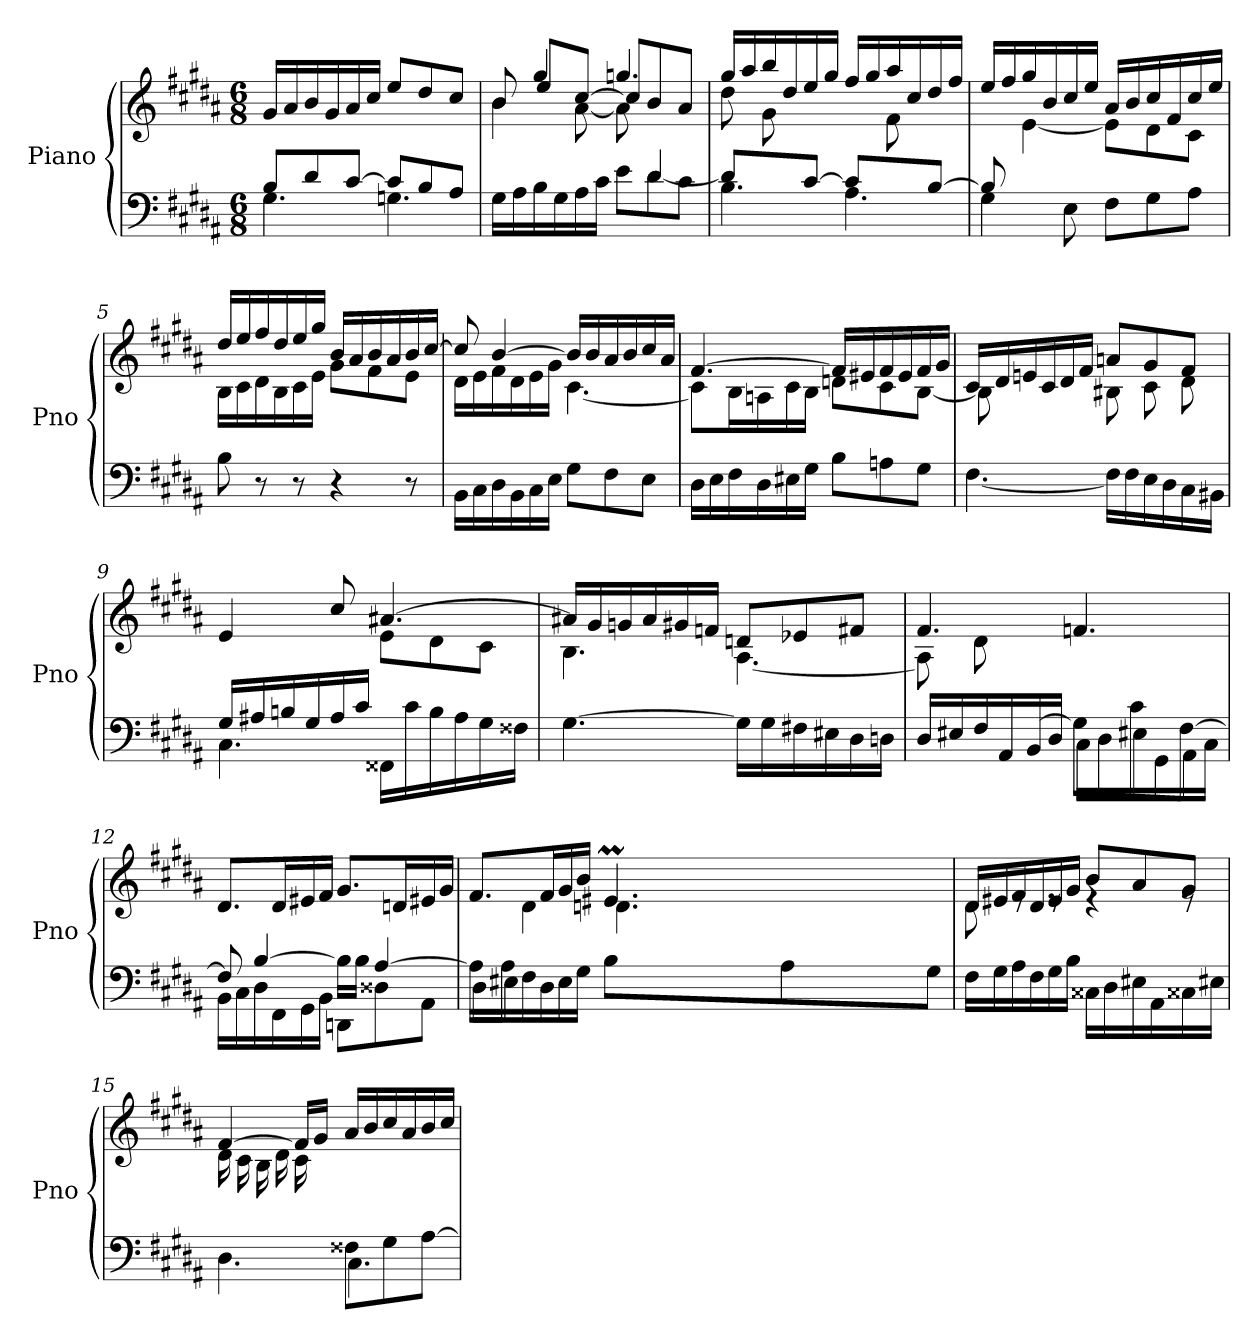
**kern	**kern
*part1	*part1
*staff2	*staff1
*I"Piano	*
*I'Pno	*
*clefF4	*clefG2
*k[f#c#g#d#a#]	*k[f#c#g#d#a#]
*M6/8	*M6/8
=1	=1
*^	*
8B/L	4.G#\	16g#/LL
.	.	16a#/
8d#/	.	16b/
.	.	16g#/
[8c#/J	.	16a#/
.	.	16cc#/JJ
8c#/L]	4.Gni\	8ee/L
8B/	.	8dd#/
8A#/J	.	8cc#/J
=2	=2	=2
*^	*	*^
*	*	*^	*	*^
*	*	*	*	*	*	*^
2ryy	8ryy	16G#\LL	2ryy	8b/	4b\	8ryy	2ryy
.	.	16A#\	.	.	.	.	.
.	2ryy	16B\	.	4gg#/	.	8ee/L	.
.	.	16G#\	.	.	.	.	.
.	.	16A#\	.	.	[8a#\	[8cc#/J	.
.	.	16c#\JJ	.	.	.	.	.
.	.	8e\L	.	4.ggni/	8a#\]	8cc#/L]	.
4ryy	.	8d#\	[4d#/	.	4ryy	8b/	4ryy
.	8ryy	8c#\J	.	.	.	8a#/J	.
*	*	*v	*v	*	*	*	*
*	*	*	*	*	*v	*v
=3	=3	=3	=3	=3	=3
8ryy	4.B\	8d#/L]	16gg#/LL	8dd#\	8ryy
.	.	.	16aa#/	.	.
2ryy	.	8ryy	16bb/	2ryy	8g#\
.	.	.	16dd#/	.	.
.	.	[8c#/J	16ee/	.	4ryy
.	.	.	16gg#/JJ	.	.
.	4.A#\	8c#/L]	16ff#/LL	.	.
.	.	.	16gg#/	.	.
.	.	8ryy	16aa#/	.	8f#\
.	.	.	16cc#/	.	.
8ryy	.	[8B/J	16dd#/	8ryy	8ryy
.	.	.	16ff#/JJ	.	.
*	*v	*v	*	*	*
*	*	*	*v	*v
=4	=4	=4	=4
4G#\	8B/]	16ee/LL	8ryy
.	.	16ff#/	.
.	2ryy	16gg#/	[4e\
.	.	16b/	.
8E\	.	16cc#/	.
.	.	16ee/JJ	.
8F#\L	.	16a#/LL	8e\L]
.	.	16b/	.
8G#\	.	16cc#/	8d#\
.	.	16f#/	.
8A#\J	8ryy	16cc#/	8c#\J
.	.	16ee/JJ	.
*v	*v	*	*
!!LO:LB:g=z	!!
=5	=5	=5
8B\	16dd#/LL	16B\LL
.	16ee/	16c#\
8r	16ff#/	16d#\
.	16dd#/	16B\
8r	16ee/	16c#\
.	16gg#/JJ	16e\JJ
4r	16b/LL	8g#\L
.	16a#/	.
.	16b/	8f#\
.	16a#/	.
8r	16b/	8e\J
.	[16cc#/JJ	.
=6	=6	=6
16BB\LL	8cc#/]	16d#\LL
16C#\	.	16e\
16D#\	[4b/	16f#\
16BB\	.	16d#\
16C#\	.	16e\
16E\JJ	.	16g#\JJ
8G#\L	16b/LL]	[4.c#\
.	16b/	.
8F#\	16a#/	.
.	16b/	.
8E\J	16cc#/	.
.	16a#/JJ	.
=7	=7	=7
16D#\LL	[4.f#/	8c#\L]
16E\	.	.
16F#\	.	16B\L
16D#\	.	16An\
16E#X\	.	16c#\
16G#\JJ	.	16B\JJ
8B\L	16f#/LL]	8dn\L
.	16e#X/	.
8An\	16f#/	8c#\
.	16e#/	.
8G#\J	16f#/	[8B\J
.	16g#/JJ	.
!!LO:LB:g=z	!!
=8	=8	=8
*^	*	*
8ryy	[4.F#\	16c#/LL	8B\L]
.	.	16d#/	.
16An/L	.	16en/	4ryy
16G#/	.	16c#/	.
16A/	.	16d#/	.
16F#/JJ	.	16f#/JJ	.
4.ryy	16F#\LL]	8an/L	8B#X\L
.	16F#\	.	.
.	16E\	8g#/	8c#\
.	16D#\	.	.
.	16C#\	8f#/J	8d#\J
.	16BB#X\JJ	.	.
=9	=9	=9	=9
16G#/LL	4.C#\	4e/	4.ryy
16A#X/	.	.	.
16Bn/	.	.	.
16G#/	.	.	.
16A#/	.	8cc#/	.
16c#/JJ	.	.	.
4.ryy	16FF##X\LL	[4.a#X/	8e\L
.	16c#\	.	.
.	16B\	.	8d#\
.	16A#\	.	.
.	16G#\	.	8c#\J
.	16F##X\JJ	.	.
*v	*v	*	*
=10	=10	=10
[4.G#\	16a#X/LL]	4.B\
.	16g#/	.
.	16gni/	.
.	16a#/	.
.	16g#/	.
.	16fni/JJ	.
16G#\LL]	8dni/L	[4.A#\
16G#\	.	.
16F#X\	8e-Xi/	.
16E#X\	.	.
16D#\	8f#Xi/J	.
16Dni\JJ	.	.
!!LO:LB:g=z	!!
=11	=11	=11
*^	*	*
4ryy	16D#/LL	4.f#/	8A#\L]
.	16E#X/	.	.
.	16F#/	.	8d#\
.	16AA#/	.	.
[8G#/J	16BB/	.	2ryy
.	16D#/JJ	.	.
8G#\L]	16C#\LL	4.fni/	.
.	16D#\	.	.
8c#\	16E#X\	.	.
.	16GG#\	.	.
[8F#\J	16AA#\	.	.
.	16C#\JJ	.	.
*	*	*v	*v
=12	=12	=12
8F#/]	16BB\LL	8.d#/L
.	16C#\	.
[4B/	16D#\	.
.	16FF#\	16d#/L
.	16GG#\	16e#X/
.	16BB\JJ	16f#/JJ
16B\LL]	8DDni\L	8.g#/L
16B\JJ	.	.
[4A#/	8D##Xi\	.
.	.	16dni/L
.	8AA#\J	16e#X/
.	.	16g#/JJ
!!LO:LB:g=z
=13	=13	=13
*	*^	*^
*	*	*	*	*^
16A#\LL]	4.ryy	16D#\LL	8.f#/L	8ryy	4.ryy
16A#\JJ	.	16E#X\	.	.	.
2ryy	.	16F#\	.	4d#\	.
.	.	16D#\	16f#/L	.	.
.	.	16E#\	16g#/	.	.
.	.	16G#\JJ	16b/JJ	.	.
.	4.ryy	8B\L	4.e#Xm/	4.dni\	64f#yy
.	.	.	.	.	64e#yy
.	.	.	.	.	64f#yy
.	.	.	.	.	64e#yy
.	.	.	.	.	64f#yy
.	.	.	.	.	64e#yy
.	.	.	.	.	64f#yy
.	.	.	.	.	64e#yy
.	.	8A#\	.	.	64f#yy
.	.	.	.	.	64e#yy
.	.	.	.	.	64f#yy
.	.	.	.	.	64e#yy
.	.	.	.	.	64f#yy
.	.	.	.	.	64e#yy
.	.	.	.	.	64f#yy
.	.	.	.	.	[64e#yy
8ryy	.	8G#\J	.	.	8e#yy]
*v	*v	*v	*	*	*
*	*	*v	*v
!!LO:PB:g=z
=14	=14	=14
16F#\LL	16d#/LL	8d#\
16G#\	16e#X/	.
16A#\	16f#/	8re
16F#\	16d#/	.
16G#\	16e#/	8re
16B\JJ	16g#/JJ	.
16C##X\LL	8b/L	4re
16D#\	.	.
16E#X\	8a#/	.
16AA#\	.	.
16C##X\	8g#/J	8re
16E#X\JJ	.	.
=15	=15	=15
*^	*	*
4ryy	4.D#\	[4f#/	16d#\LL
.	.	.	16c#\
.	.	.	16B\
.	.	.	16d#\
16ryy	.	16f#/LL]	16c#\
16A#/JJ	.	16g#/JJ	4..ryy
8F##X\L	4.C#\	16a#/LL	.
.	.	16b/	.
8G#\	.	16cc#/	.
.	.	16a#/	.
[8A#\J	.	16b/	.
.	.	16cc#/JJ	.
*v	*v	*	*
*	*v	*v
=	=
*-	*-
